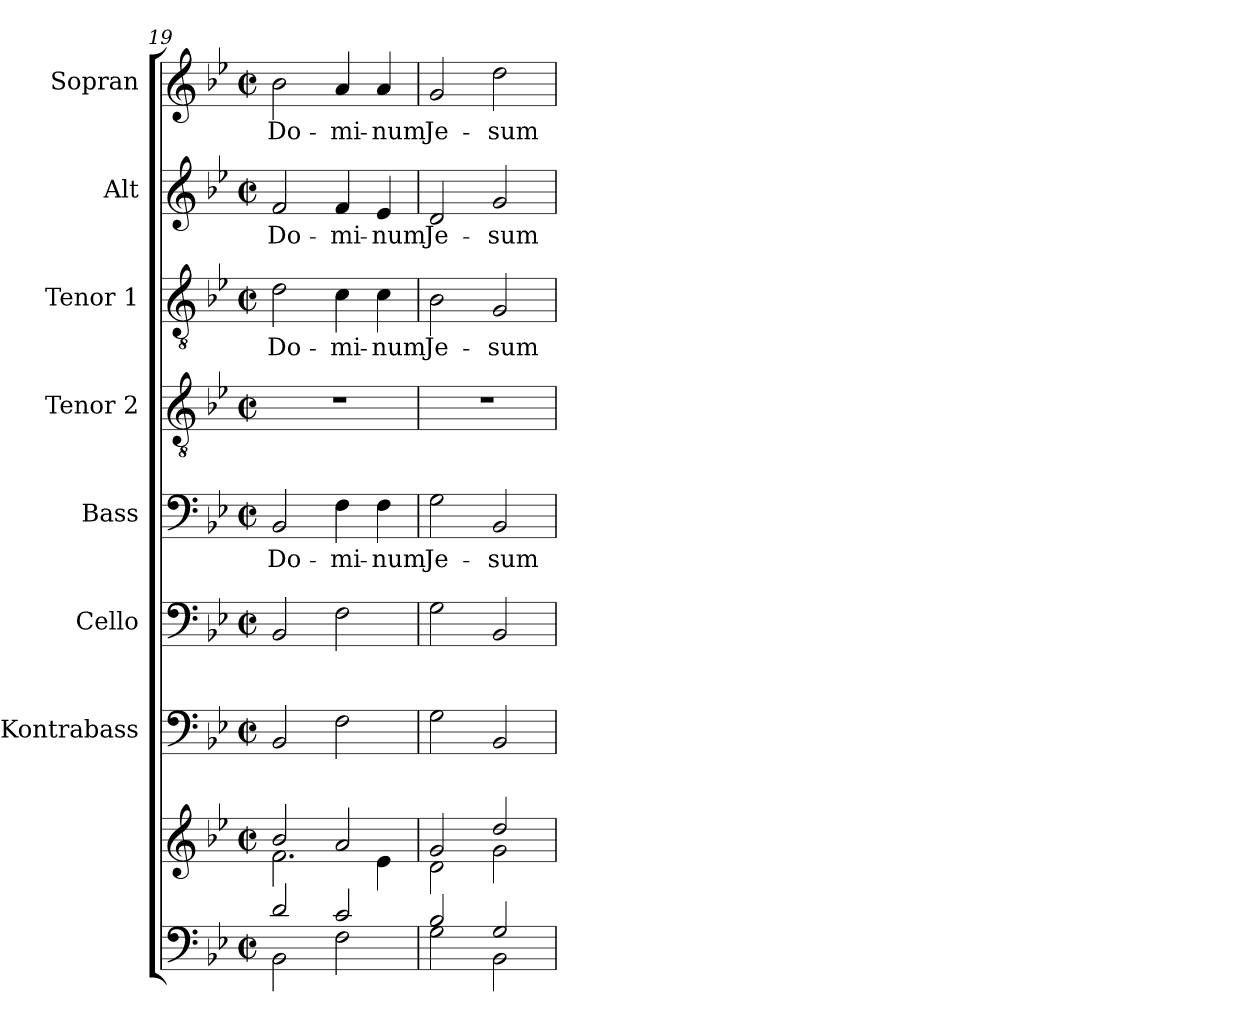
**kern	**kern	**kern	**kern	**kern	**text	**kern	**kern	**text	**kern	**text	**kern	**text
*part8	*part8	*part7	*part6	*part5	*part5	*part4	*part3	*part3	*part2	*part2	*part1	*part1
*staff9	*staff8	*staff7	*staff6	*staff5	*staff5	*staff4	*staff3	*staff3	*staff2	*staff2	*staff1	*staff1
*	*	*I"Kontrabass	*I"Cello	*I"Bass	*	*I"Tenor 2	*I"Tenor 1	*	*I"Alt	*	*I"Sopran	*
*	*	*I'Kb.	*	*I'B.	*	*I'T. 2	*I'T. 1	*	*I'A.	*	*I'S.	*
*clefF4	*clefG2	*clefF4	*clefF4	*clefF4	*	*clefGv2	*clefGv2	*	*clefG2	*	*clefG2	*
*	*	*ITrd7c12	*	*	*	*	*	*	*	*	*	*
*k[b-e-]	*k[b-e-]	*k[b-e-]	*k[b-e-]	*k[b-e-]	*	*k[b-e-]	*k[b-e-]	*	*k[b-e-]	*	*k[b-e-]	*
*B-:	*B-:	*B-:	*B-:	*B-:	*	*B-:	*B-:	*	*B-:	*	*B-:	*
*M2/2	*M2/2	*M2/2	*M2/2	*M2/2	*	*M2/2	*M2/2	*	*M2/2	*	*M2/2	*
*met(c|)	*met(c|)	*met(c|)	*met(c|)	*met(c|)	*	*met(c|)	*met(c|)	*	*met(c|)	*	*met(c|)	*
=19	=19	=19	=19	=19	=19	=19	=19	=19	=19	=19	=19	=19
*^	*^	*	*	*	*	*	*	*	*	*	*	*
!	!	!	!	!	!	!	!LO:LY:b	!	!	!LO:LY:b	!	!LO:LY:b	!	!LO:LY:b
2d/	2BB-\	2b-/	2.f\	2BBB-/	2BB-/	2BB-/	Do-	1r	2d\	Do-	2f/	Do-	2b-\	Do-
!	!	!	!	!	!	!	!LO:LY:b	!	!	!LO:LY:b	!	!LO:LY:b	!	!LO:LY:b
2c/	2F\	2a/	.	2FF\	2F\	4F\	-mi-	.	4c\	-mi-	4f/	-mi-	4a/	-mi-
!	!	!	!	!	!	!	!LO:LY:b	!	!	!LO:LY:b	!	!LO:LY:b	!	!LO:LY:b
.	.	.	4e-\	.	.	4F\	-num	.	4c\	-num	4e-/	-num	4a/	-num
!!LO:PB:g=z
=20	=20	=20	=20	=20	=20	=20	=20	=20	=20	=20	=20	=20	=20	=20
!	!	!	!	!	!	!	!LO:LY:b	!	!	!LO:LY:b	!	!LO:LY:b	!	!LO:LY:b
2B-/	2G\	2g/	2d\	2GG\	2G\	2G\	Je-	1r	2B-\	Je-	2d/	Je-	2g/	Je-
!	!	!	!	!	!	!	!LO:LY:b	!	!	!LO:LY:b	!	!LO:LY:b	!	!LO:LY:b
2G/	2BB-\	2dd/	2g\	2BBB-/	2BB-/	2BB-/	-sum	.	2G/	-sum	2g/	-sum	2dd\	-sum
*v	*v	*	*	*	*	*	*	*	*	*	*	*	*	*
*	*v	*v	*	*	*	*	*	*	*	*	*	*	*
=	=	=	=	=	=	=	=	=	=	=	=	=
*-	*-	*-	*-	*-	*-	*-	*-	*-	*-	*-	*-	*-
